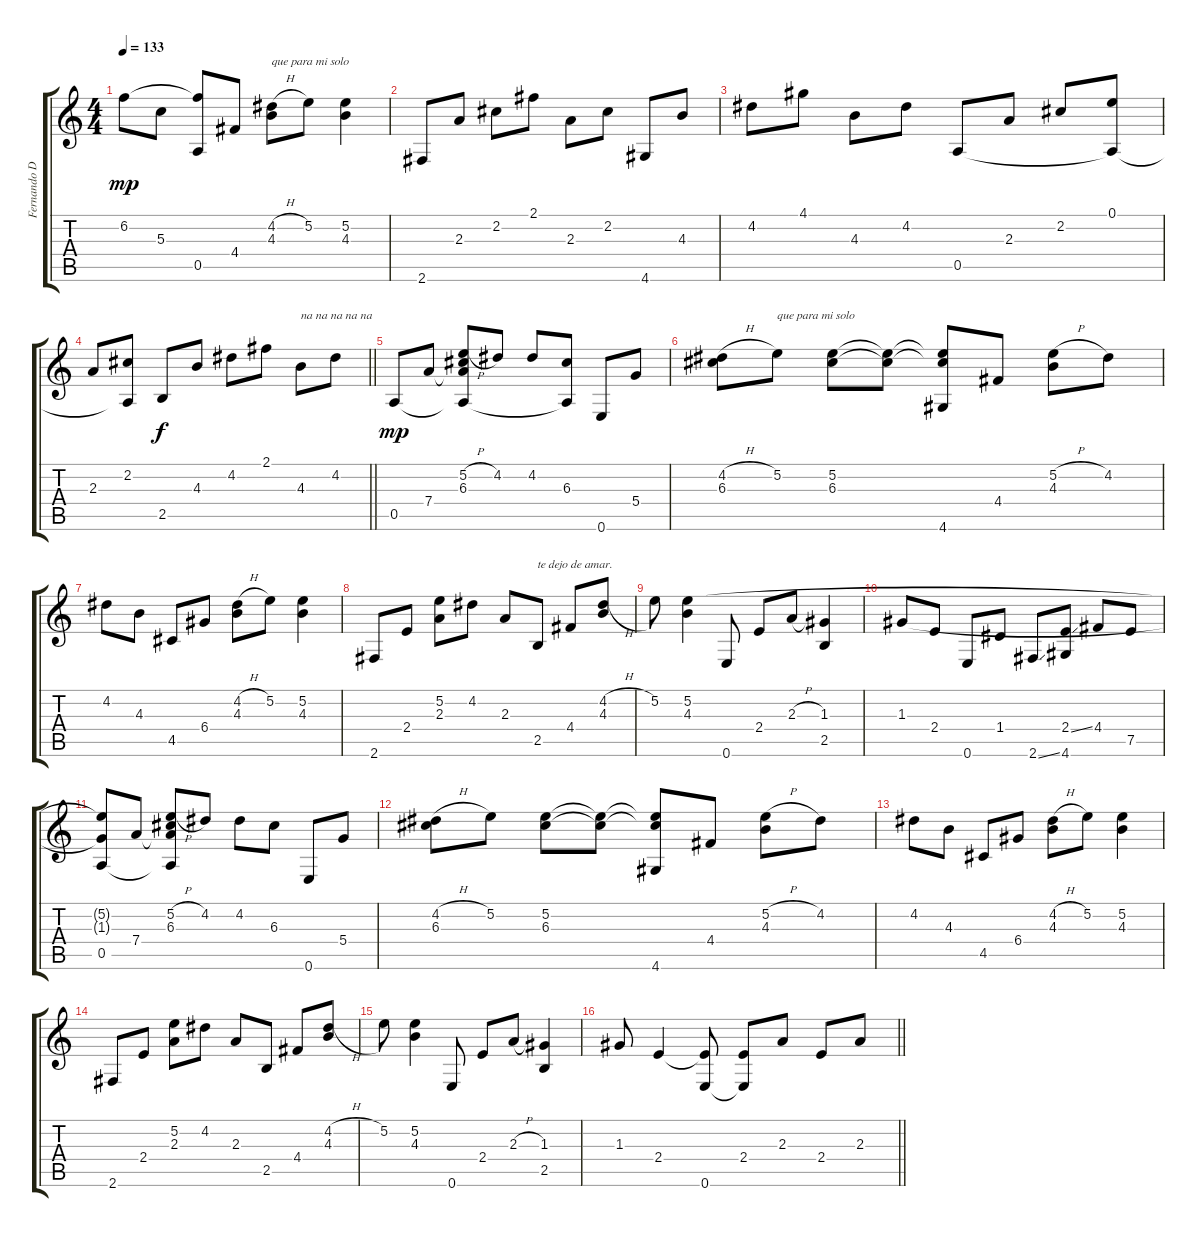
\track ("Fernando Delgadillo" "Fernando D") {instrument acousticguitarsteel}
\staff {score tabs}
\tuning (E4 B3 G3 D3 A2 E2) {hide}
\ts (4 4)
\tempo 133
\clef g2
\ks c
6.2.8{dy mp} 5.3.8 (6.2{t} 0.5).8 4.4.8 (4.2{h} 4.3).8{txt "que para mi solo "} 5.2.8 (5.2 4.3).4 |
2.6.8 2.3.8 2.2.8 2.1.8 2.3.8 2.2.8 4.6.8 4.3.8 |
4.2.8 4.1.8 4.3.8 4.2.8 0.5.8 2.3.8 2.2.8 (0.1 0.5{t}).8 |
\barLineRight lightlight
2.3.8 (2.2 0.5{t}).8 2.5.8{dy f} 4.3.8 4.2.8 2.1.8 4.3.8{txt "na na na na na"} 4.2.8 |
0.5.8{dy mp} 7.4.8 (5.2{h} 6.3 7.4{t} 0.5{t}).8 4.2.8 4.2.8 (6.3 0.5{t}).8 0.6.8 5.4.8 |
(4.2{h} 6.3).8 5.2.8{txt "que para mi solo "} (5.2 6.3).8 (5.2{t} 6.3{t}).8 (5.2{t} 6.3{t} 4.6).8 4.4.8 (5.2{h} 4.3).8 4.2.8 |
4.2.8 4.3.8 4.5.8 6.4.8 (4.2{h} 4.3).8 5.2.8 (5.2 4.3).4 |
2.6.8 2.4.8 (5.2 2.3).8 4.2.8 2.3.8 2.5.8{txt "te dejo de amar."} 4.4.8 (4.2{h} 4.3).8 |
5.2.8 (5.2 4.3).4 0.6.8 2.4.8 2.3{h}.8 (1.3 2.5).4 |
1.3.8 2.4.8 0.6.8 1.4.8 2.6{ss}.8 (2.4{ss} 4.6).8 4.4.8 7.5.8 |
(5.2{t} 1.3{t} 0.5).8 7.4.8 (5.2{h} 6.3 7.4{t} 0.5{t}).8 4.2.8 4.2.8 6.3.8 0.6.8 5.4.8 |
(4.2{h} 6.3).8 5.2.8 (5.2 6.3).8 (5.2{t} 6.3{t}).8 (5.2{t} 6.3{t} 4.6).8 4.4.8 (5.2{h} 4.3).8 4.2.8 |
4.2.8 4.3.8 4.5.8 6.4.8 (4.2{h} 4.3).8 5.2.8 (5.2 4.3).4 |
2.6.8 2.4.8 (5.2 2.3).8 4.2.8 2.3.8 2.5.8 4.4.8 (4.2{h} 4.3).8 |
5.2.8 (5.2 4.3).4 0.6.8 2.4.8 2.3{h}.8 (1.3 2.5).4 |
\barLineRight lightlight
1.3.8 2.4.4 (2.4{t} 0.6).8 (2.4 0.6{t}).8 2.3.8 2.4.8 2.3.8
